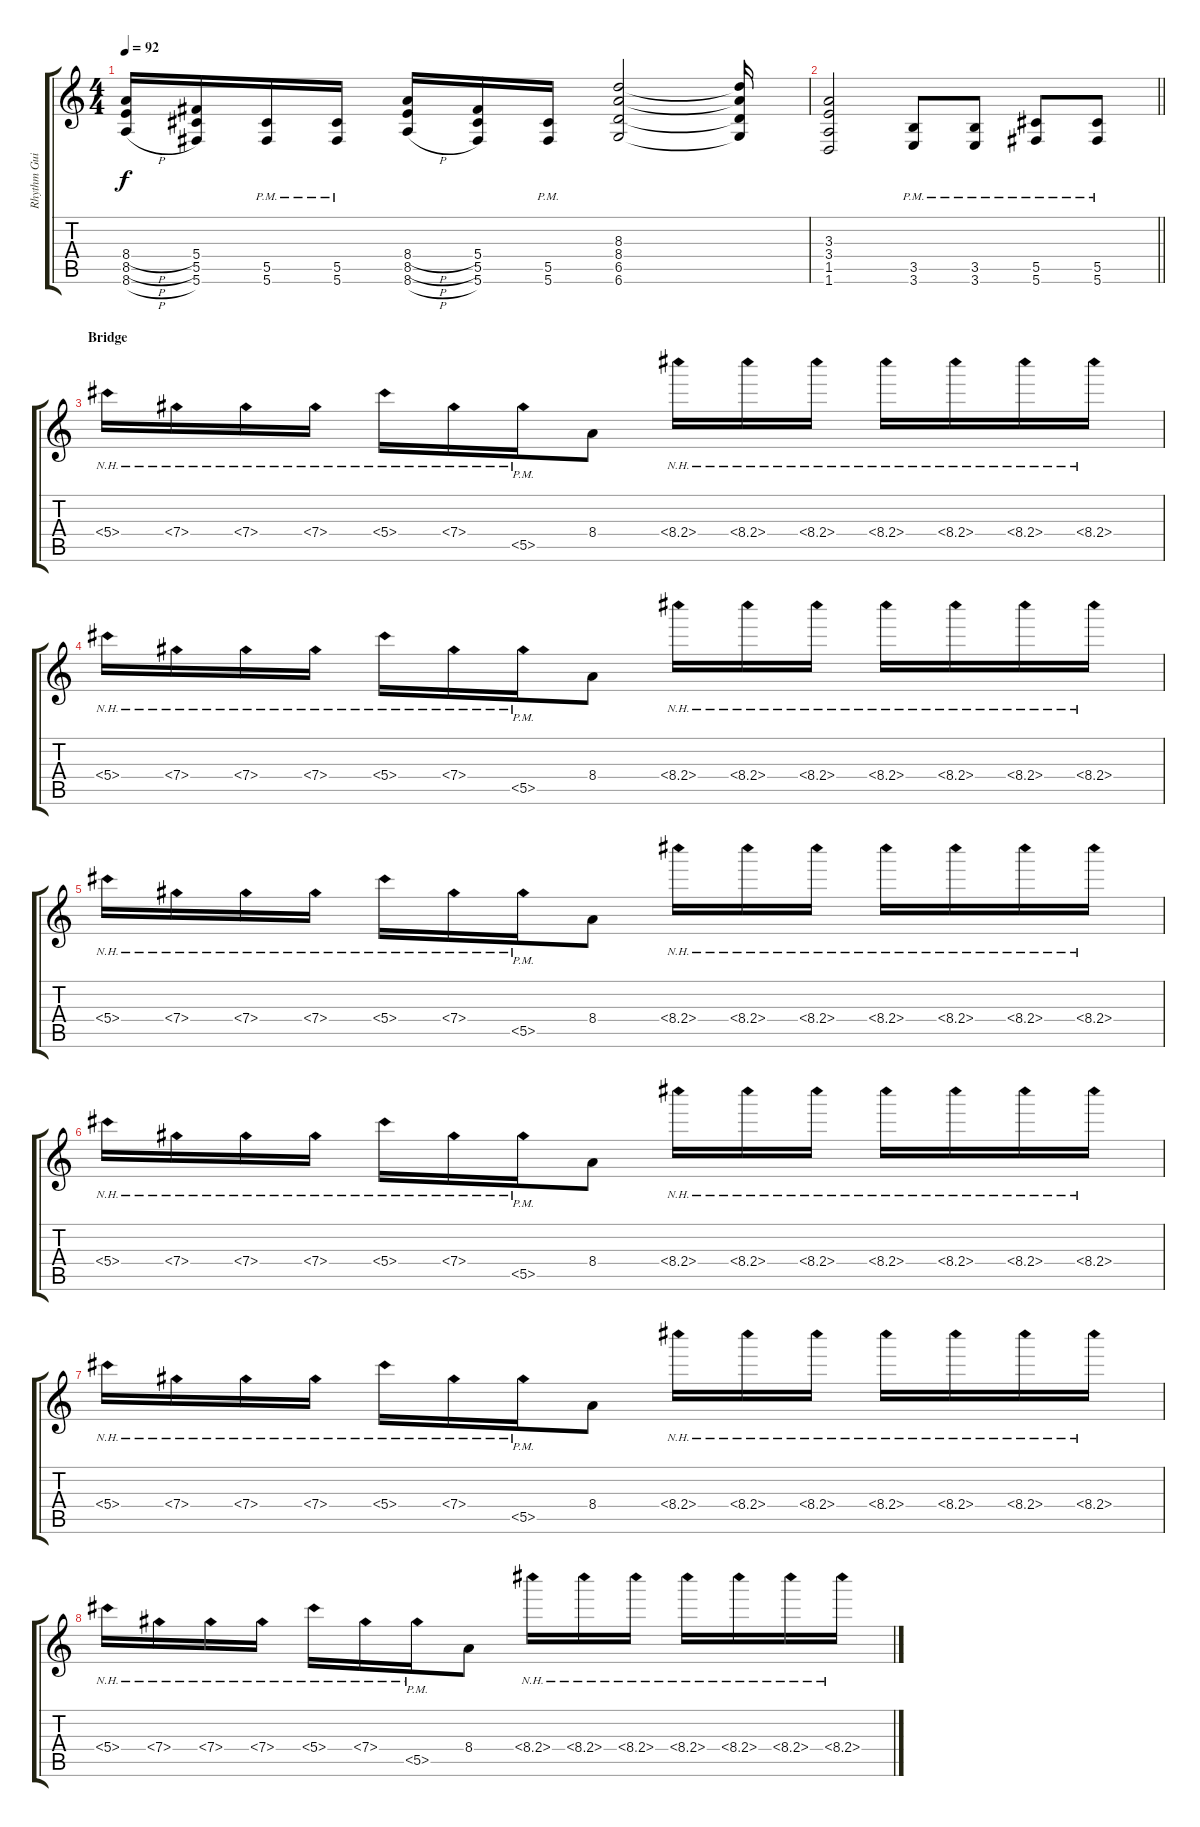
\track ("Rhythm Guitar" "Rhythm Gui") {instrument distortionguitar}
\staff {score tabs}
\tuning (Eb4 Bb3 Gb3 Db3 Ab2 Db2) {hide}
\ts (4 4)
\tempo 92
\clef g2
\ks c
(8.4{h} 8.5{h} 8.6{h}).16{dy f} (5.4 5.5 5.6).16 (5.5{pm} 5.6{pm}).16 (5.5{pm} 5.6{pm}).16 (8.4{h} 8.5{h} 8.6{h}).16 (5.4 5.5 5.6).16 (5.5{pm} 5.6{pm}).16 (8.3 8.4 6.5 6.6).2 (8.3{t} 8.4{t} 6.5{t} 6.6{t}).16 |
\barLineRight lightlight
(3.3 3.4 1.5 1.6).2 (3.5{pm} 3.6{pm}).8 (3.5{pm} 3.6{pm}).8 (5.5{pm} 5.6{pm}).8 (5.5{pm} 5.6{pm}).8 |
\section ("" "Bridge")
5.4{nh}.16{volume 16 balance 0 instrument electricguitarclean} 7.4{nh}.16 7.4{nh}.16 7.4{nh}.16 5.4{nh}.16 7.4{nh}.16 5.5{nh pm}.16 8.4.8 8.4{nh}.16 8.4{nh}.16 8.4{nh}.16 8.4{nh}.16 8.4{nh}.16 8.4{nh}.16 8.4{nh}.16 |
5.4{nh}.16 7.4{nh}.16 7.4{nh}.16 7.4{nh}.16 5.4{nh}.16 7.4{nh}.16 5.5{nh pm}.16 8.4.8 8.4{nh}.16 8.4{nh}.16 8.4{nh}.16 8.4{nh}.16 8.4{nh}.16 8.4{nh}.16 8.4{nh}.16 |
5.4{nh}.16 7.4{nh}.16 7.4{nh}.16 7.4{nh}.16 5.4{nh}.16 7.4{nh}.16 5.5{nh pm}.16 8.4.8 8.4{nh}.16 8.4{nh}.16 8.4{nh}.16 8.4{nh}.16 8.4{nh}.16 8.4{nh}.16 8.4{nh}.16 |
5.4{nh}.16 7.4{nh}.16 7.4{nh}.16 7.4{nh}.16 5.4{nh}.16 7.4{nh}.16 5.5{nh pm}.16 8.4.8 8.4{nh}.16 8.4{nh}.16 8.4{nh}.16 8.4{nh}.16 8.4{nh}.16 8.4{nh}.16 8.4{nh}.16 |
5.4{nh}.16 7.4{nh}.16 7.4{nh}.16 7.4{nh}.16 5.4{nh}.16 7.4{nh}.16 5.5{nh pm}.16 8.4.8 8.4{nh}.16 8.4{nh}.16 8.4{nh}.16 8.4{nh}.16 8.4{nh}.16 8.4{nh}.16 8.4{nh}.16 |
5.4{nh}.16 7.4{nh}.16 7.4{nh}.16 7.4{nh}.16 5.4{nh}.16 7.4{nh}.16 5.5{nh pm}.16 8.4.8 8.4{nh}.16 8.4{nh}.16 8.4{nh}.16 8.4{nh}.16 8.4{nh}.16 8.4{nh}.16 8.4{nh}.16
